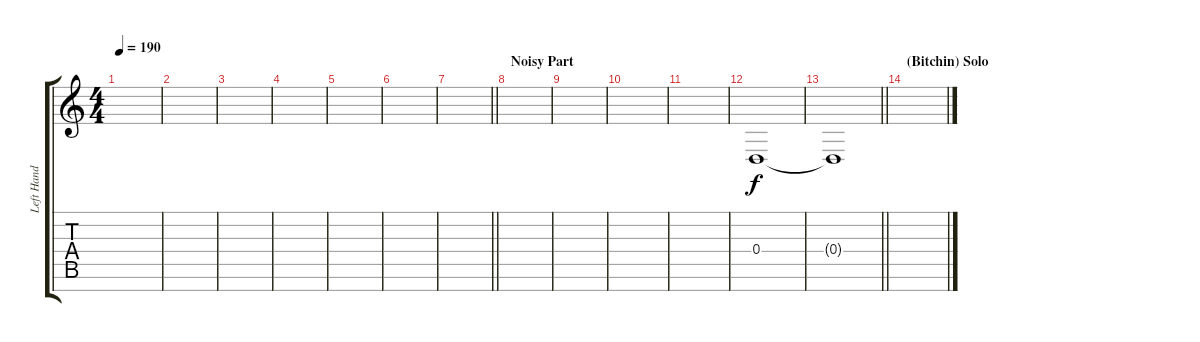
\track ("Left Hand" "Left Hand") {instrument lead2sawtooth}
\staff {score tabs}
\tuning (E4 B3 G3 D3 A2 E2 B1) {hide}
\ts (4 4)
\tempo 190
\clef g2
\ks c
|
|
|
|
|
|
\barLineRight lightlight
|
\section ("" "Noisy Part")
|
|
|
|
0.4.1 |
\barLineRight lightlight
0.4{t}.1 |
\section ("" "(Bitchin) Solo")
